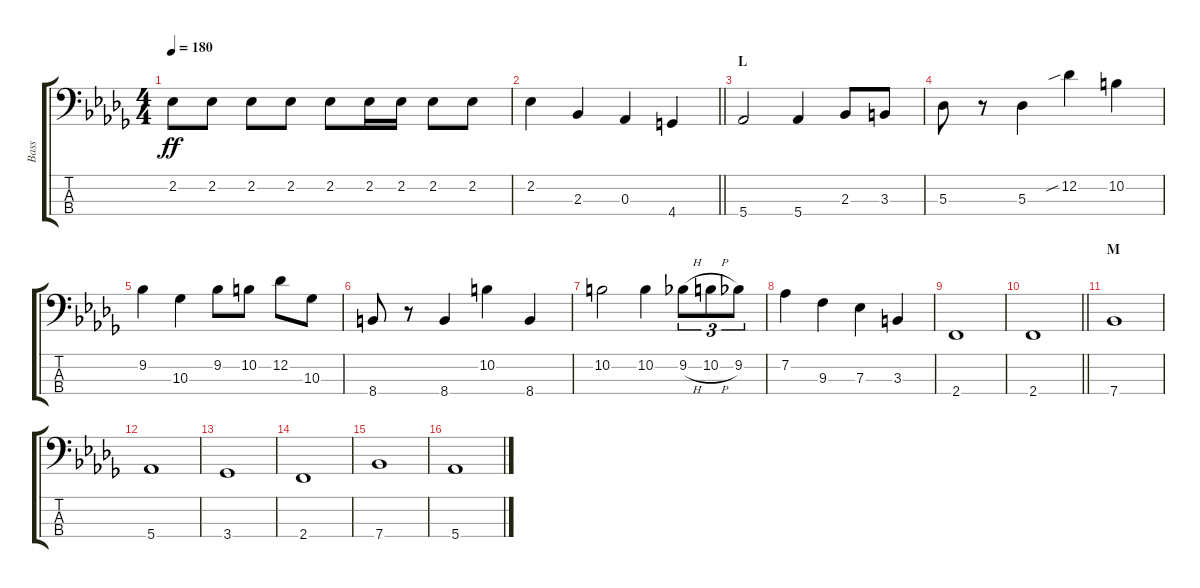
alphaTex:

\track ("Bass" "Bass") {instrument electricbasspick}
\staff {score tabs}
\tuning (Gb2 Db2 Ab1 Eb1) {hide}
\ts (4 4)
\tempo 180
\clef f4
\ks db
2.2.8{dy ff} 2.2.8 2.2.8 2.2.8 2.2.8 2.2.16 2.2.16 2.2.8 2.2.8 |
\barLineRight lightlight
2.2.4 2.3.4 0.3.4 4.4.4 |
\section ("" "L")
5.4.2 5.4.4 2.3.8 3.3.8 |
5.3.8 r.8 5.3.4 12.2{sib}.4 10.2.4 |
9.2.4 10.3.4 9.2.8 10.2.8 12.2.8 10.3.8 |
8.4.8 r.8 8.4.4 10.2.4 8.4.4 |
10.2.2 10.2.4 9.2{h}.8{tu (3 2)} 10.2{h}.8{tu (3 2)} 9.2.8{tu (3 2)} |
7.2.4 9.3.4 7.3.4 3.3.4 |
2.4.1 |
\barLineRight lightlight
2.4.1 |
\section ("" "M")
7.4.1 |
5.4.1 |
3.4.1 |
2.4.1 |
7.4.1 |
5.4.1
